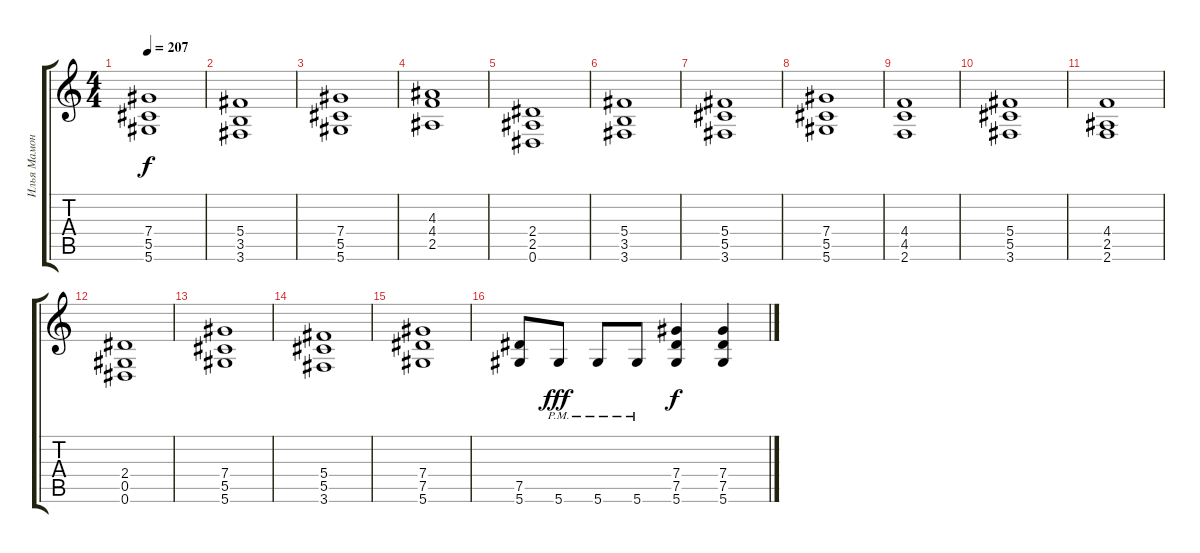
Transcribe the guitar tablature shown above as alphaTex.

\track ("Илья Мамонтов" "Илья Мамон") {instrument distortionguitar}
\staff {score tabs}
\tuning (Eb4 Bb3 Gb3 Db3 Ab2 Eb2) {hide}
\ts (4 4)
\tempo 207
\clef g2
\ks c
(7.4 5.5 5.6).1{dy f} |
(5.4 3.5 3.6).1 |
(7.4 5.5 5.6).1 |
(4.3 4.4 2.5).1 |
(2.4 2.5 0.6).1 |
(5.4 3.5 3.6).1 |
(5.4 5.5 3.6).1 |
(7.4 5.5 5.6).1 |
(4.4 4.5 2.6).1 |
(5.4 5.5 3.6).1 |
(4.4 2.5 2.6).1 |
(2.4 0.5 0.6).1 |
(7.4 5.5 5.6).1 |
(5.4 5.5 3.6).1 |
(7.4 7.5 5.6).1 |
(7.5 5.6).8 5.6{pm}.8{dy fff} 5.6{pm}.8 5.6{pm}.8 (7.4 7.5 5.6).4{dy f} (7.4 7.5 5.6).4
